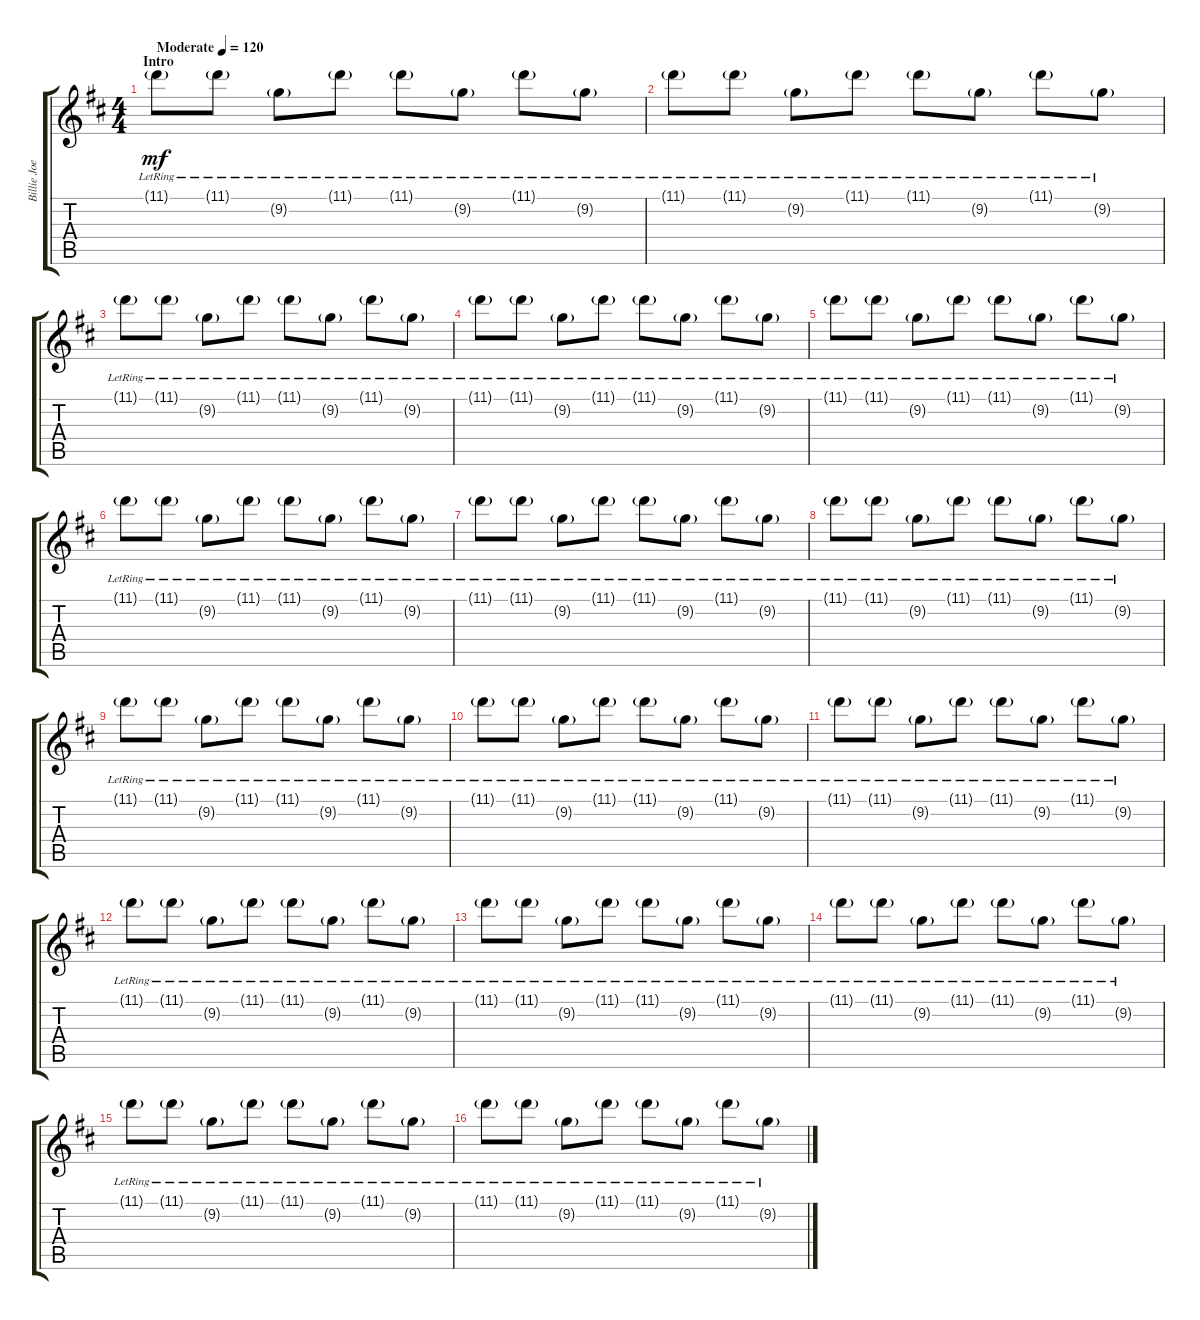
\track ("Billie Joe Armstrong (Rhthym Guitar)" "Billie Joe") {instrument distortionguitar}
\staff {score tabs}
\tuning (Eb4 Bb3 Gb3 Db3 Ab2 Eb2) {hide}
\ts (4 4)
\section ("" "Intro")
\tempo (120 "Moderate")
\clef g2
\ks d
11.1{g lr}.8{dy mf instrument electricguitarclean} 11.1{g lr}.8 9.2{g lr}.8 11.1{g lr}.8 11.1{g lr}.8 9.2{g lr}.8 11.1{g lr}.8 9.2{g lr}.8 |
11.1{g lr}.8 11.1{g lr}.8 9.2{g lr}.8 11.1{g lr}.8 11.1{g lr}.8 9.2{g lr}.8 11.1{g lr}.8 9.2{g lr}.8 |
11.1{g lr}.8 11.1{g lr}.8 9.2{g lr}.8 11.1{g lr}.8 11.1{g lr}.8 9.2{g lr}.8 11.1{g lr}.8 9.2{g lr}.8 |
11.1{g lr}.8 11.1{g lr}.8 9.2{g lr}.8 11.1{g lr}.8 11.1{g lr}.8 9.2{g lr}.8 11.1{g lr}.8 9.2{g lr}.8 |
11.1{g lr}.8 11.1{g lr}.8 9.2{g lr}.8 11.1{g lr}.8 11.1{g lr}.8 9.2{g lr}.8 11.1{g lr}.8 9.2{g lr}.8 |
11.1{g lr}.8 11.1{g lr}.8 9.2{g lr}.8 11.1{g lr}.8 11.1{g lr}.8 9.2{g lr}.8 11.1{g lr}.8 9.2{g lr}.8 |
11.1{g lr}.8 11.1{g lr}.8 9.2{g lr}.8 11.1{g lr}.8 11.1{g lr}.8 9.2{g lr}.8 11.1{g lr}.8 9.2{g lr}.8 |
11.1{g lr}.8 11.1{g lr}.8 9.2{g lr}.8 11.1{g lr}.8 11.1{g lr}.8 9.2{g lr}.8 11.1{g lr}.8 9.2{g lr}.8 |
11.1{g lr}.8 11.1{g lr}.8 9.2{g lr}.8 11.1{g lr}.8 11.1{g lr}.8 9.2{g lr}.8 11.1{g lr}.8 9.2{g lr}.8 |
11.1{g lr}.8 11.1{g lr}.8 9.2{g lr}.8 11.1{g lr}.8 11.1{g lr}.8 9.2{g lr}.8 11.1{g lr}.8 9.2{g lr}.8 |
11.1{g lr}.8 11.1{g lr}.8 9.2{g lr}.8 11.1{g lr}.8 11.1{g lr}.8 9.2{g lr}.8 11.1{g lr}.8 9.2{g lr}.8 |
11.1{g lr}.8 11.1{g lr}.8 9.2{g lr}.8 11.1{g lr}.8 11.1{g lr}.8 9.2{g lr}.8 11.1{g lr}.8 9.2{g lr}.8 |
11.1{g lr}.8 11.1{g lr}.8 9.2{g lr}.8 11.1{g lr}.8 11.1{g lr}.8 9.2{g lr}.8 11.1{g lr}.8 9.2{g lr}.8 |
11.1{g lr}.8 11.1{g lr}.8 9.2{g lr}.8 11.1{g lr}.8 11.1{g lr}.8 9.2{g lr}.8 11.1{g lr}.8 9.2{g lr}.8 |
11.1{g lr}.8 11.1{g lr}.8 9.2{g lr}.8 11.1{g lr}.8 11.1{g lr}.8 9.2{g lr}.8 11.1{g lr}.8 9.2{g lr}.8 |
11.1{g lr}.8 11.1{g lr}.8 9.2{g lr}.8 11.1{g lr}.8 11.1{g lr}.8 9.2{g lr}.8 11.1{g lr}.8 9.2{g lr}.8
